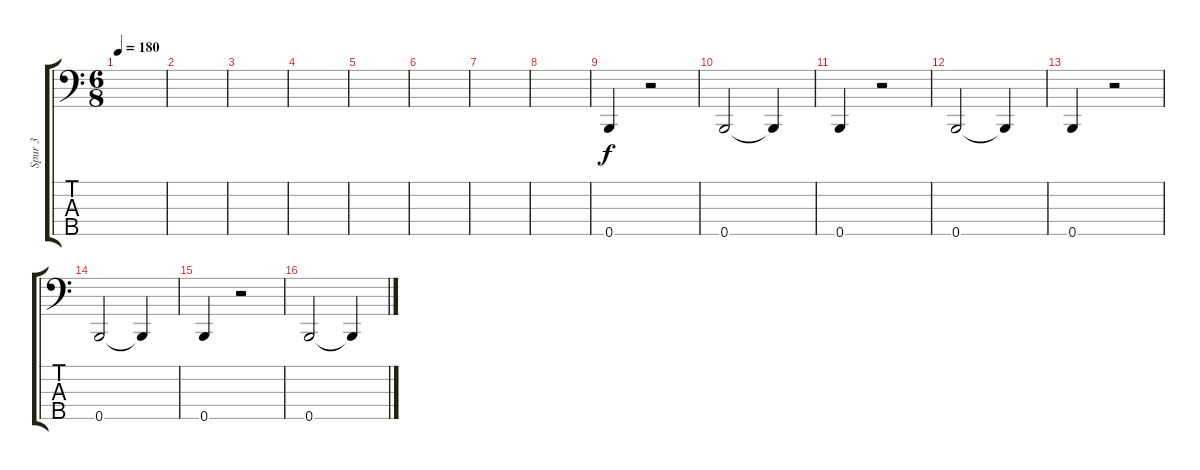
\track ("Spur 3" "Spur 3") {instrument electricbasspick}
\staff {score tabs}
\tuning (G2 D2 A1 E1 B0) {hide}
\ts (6 8)
\tempo 180
\clef f4
\ks c
|
|
|
|
|
|
|
|
0.5.4 r.2 |
0.5.2 0.5{t}.4 |
0.5.4 r.2 |
0.5.2 0.5{t}.4 |
0.5.4 r.2 |
0.5.2 0.5{t}.4 |
0.5.4 r.2 |
0.5.2 0.5{t}.4
